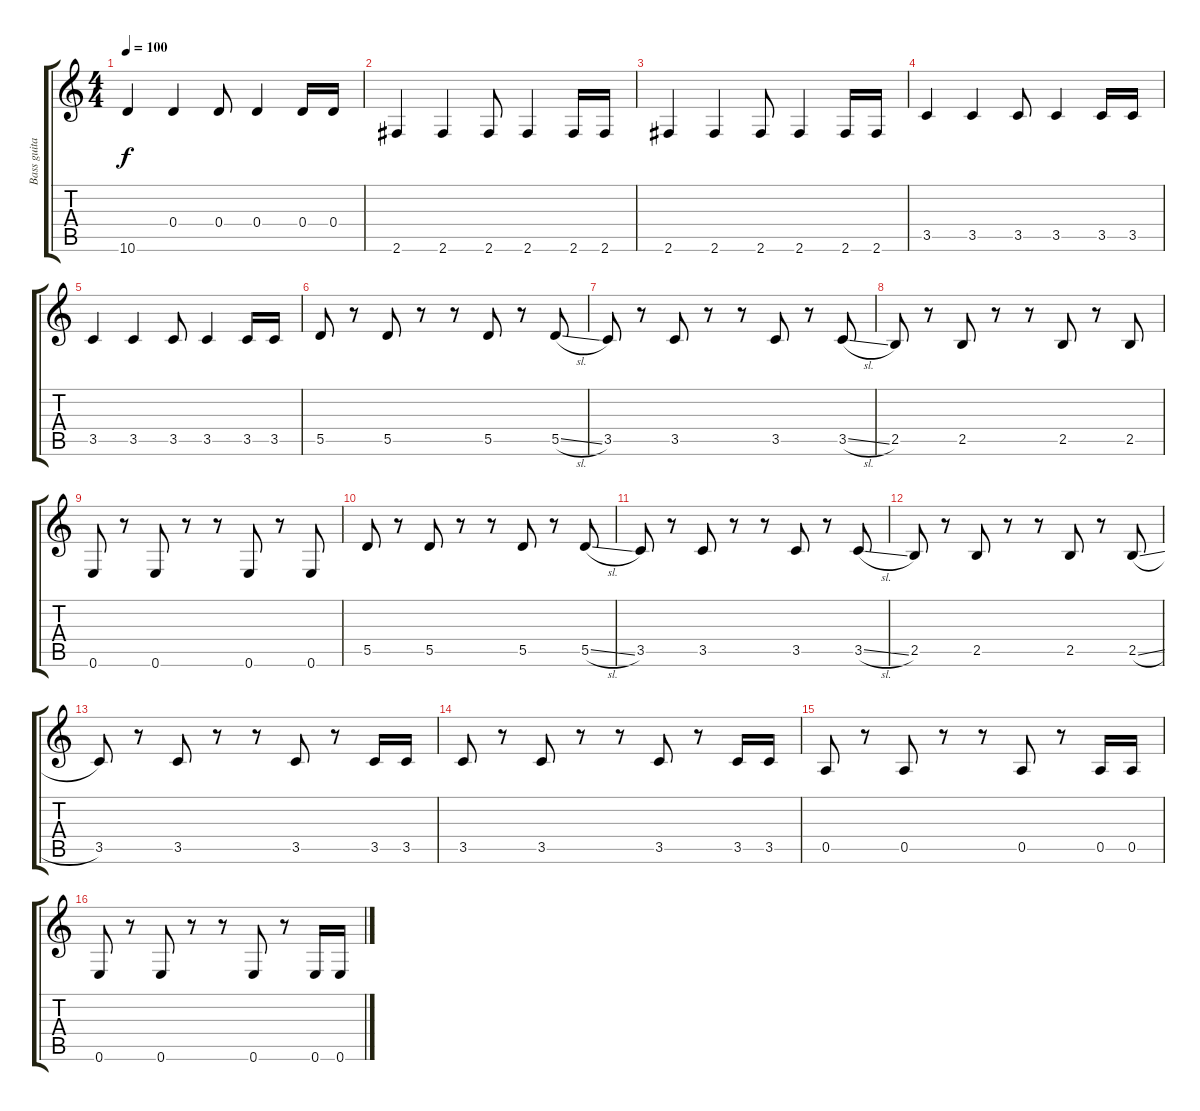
\track ("Bass guitar" "Bass guita") {instrument electricbassfinger}
\staff {score tabs}
\tuning (E4 B3 G3 D3 A2 E2) {hide}
\ts (4 4)
\tempo 100
\clef g2
\ks c
10.6.4{dy f} 0.4.4 0.4.8 0.4.4 0.4.16 0.4.16 |
2.6.4 2.6.4 2.6.8 2.6.4 2.6.16 2.6.16 |
2.6.4 2.6.4 2.6.8 2.6.4 2.6.16 2.6.16 |
3.5.4 3.5.4 3.5.8 3.5.4 3.5.16 3.5.16 |
3.5.4 3.5.4 3.5.8 3.5.4 3.5.16 3.5.16 |
5.5.8 r.8 5.5.8 r.8 r.8 5.5.8 r.8 5.5{sl}.8 |
3.5.8 r.8 3.5.8 r.8 r.8 3.5.8 r.8 3.5{sl}.8 |
2.5.8 r.8 2.5.8 r.8 r.8 2.5.8 r.8 2.5.8 |
0.6.8 r.8 0.6.8 r.8 r.8 0.6.8 r.8 0.6.8 |
5.5.8 r.8 5.5.8 r.8 r.8 5.5.8 r.8 5.5{sl}.8 |
3.5.8 r.8 3.5.8 r.8 r.8 3.5.8 r.8 3.5{sl}.8 |
2.5.8 r.8 2.5.8 r.8 r.8 2.5.8 r.8 2.5{sl}.8 |
3.5.8 r.8 3.5.8 r.8 r.8 3.5.8 r.8 3.5.16 3.5.16 |
3.5.8 r.8 3.5.8 r.8 r.8 3.5.8 r.8 3.5.16 3.5.16 |
0.5.8 r.8 0.5.8 r.8 r.8 0.5.8 r.8 0.5.16 0.5.16 |
0.6.8 r.8 0.6.8 r.8 r.8 0.6.8 r.8 0.6.16 0.6.16
